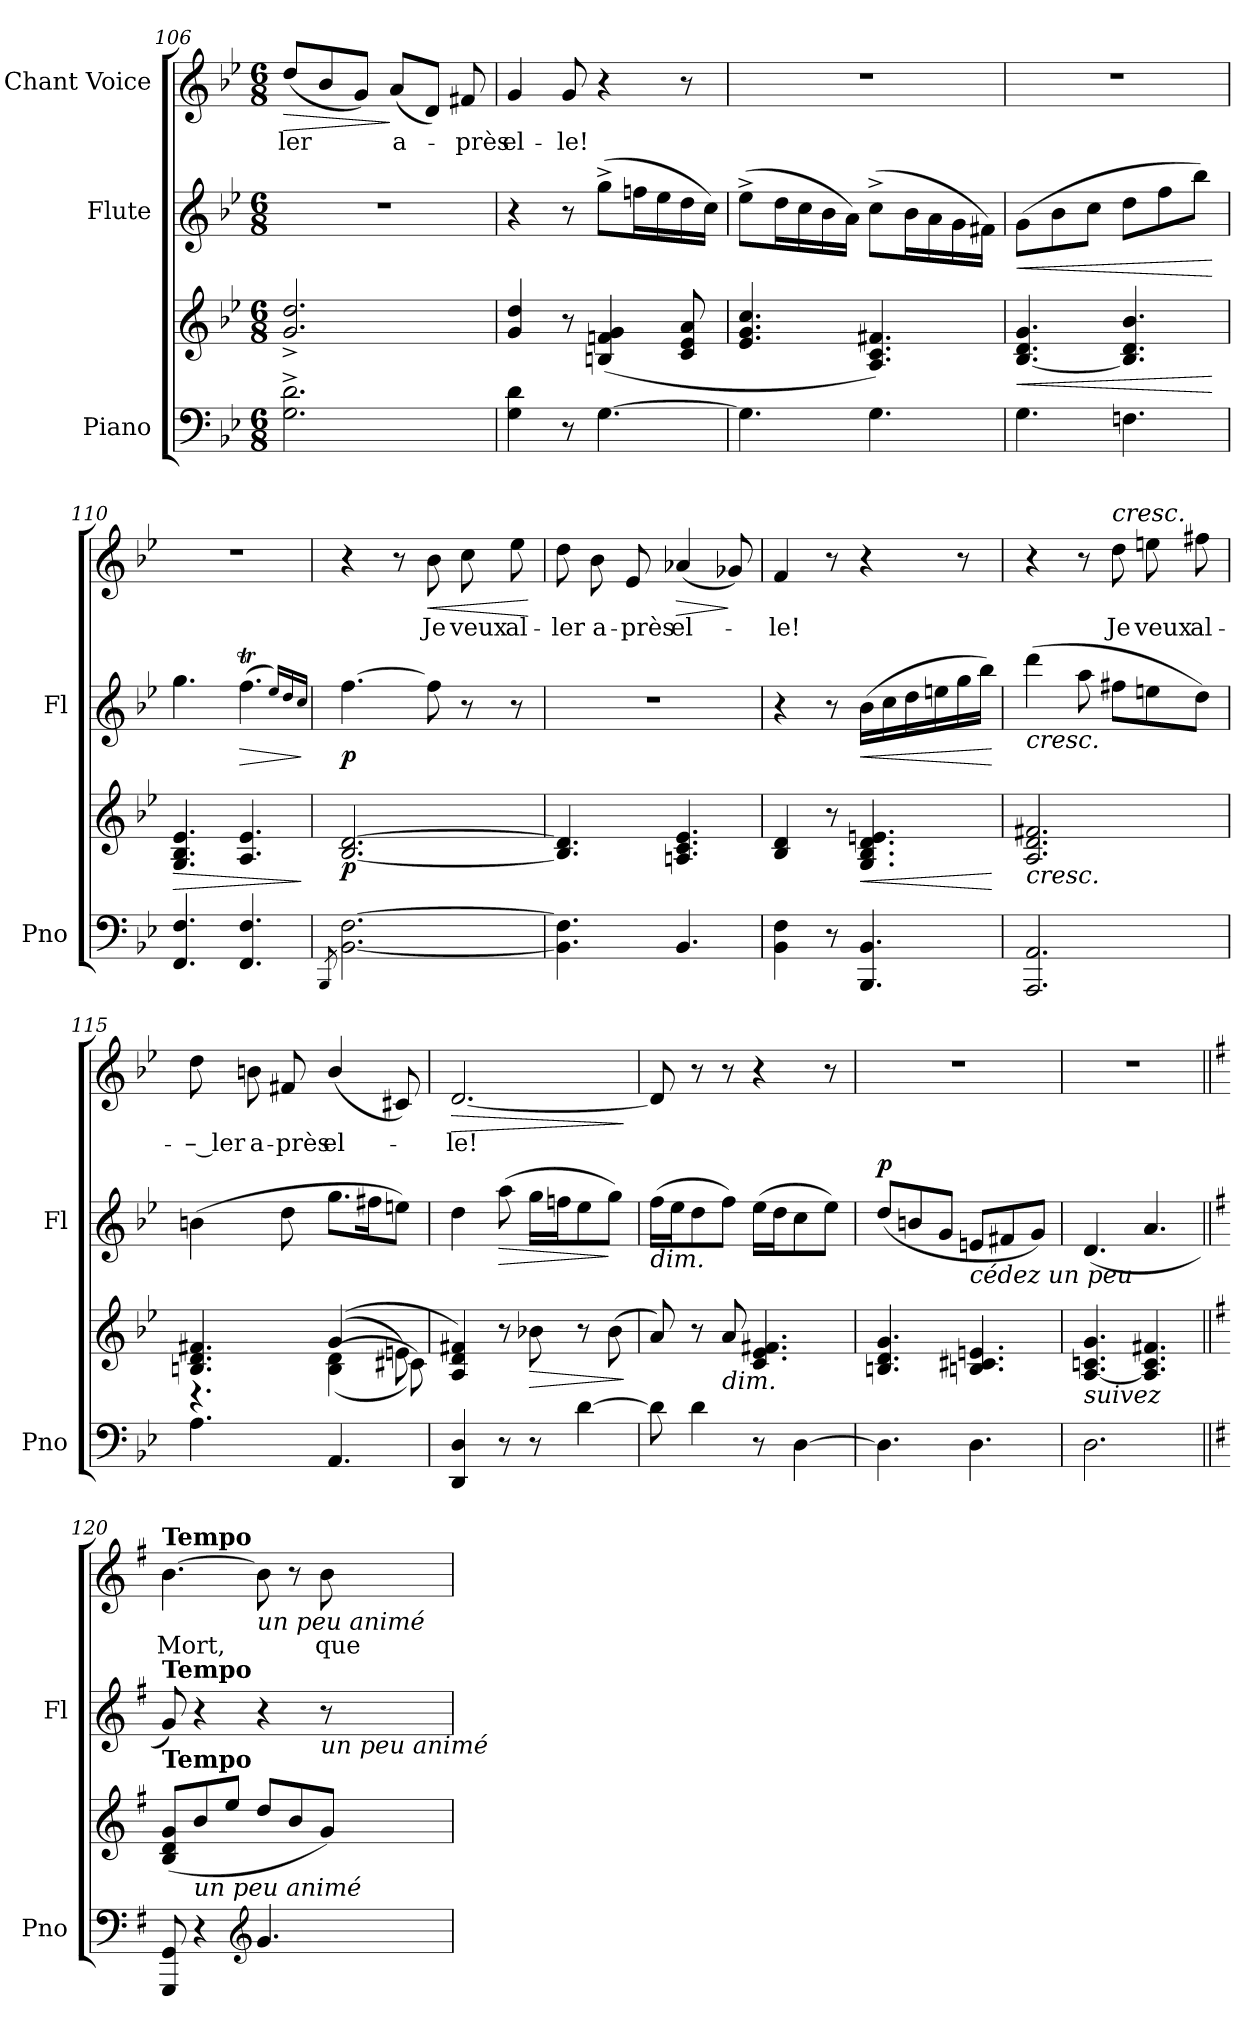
**kern	**kern	**dynam	**kern	**dynam	**kern	**text	**dynam
*part3	*part3	*part3	*part2	*part2	*part1	*part1	*part1
*staff4	*staff3	*staff3/4	*staff2	*staff2	*staff1	*staff1	*staff1
*I"Piano	*	*	*I"Flute	*	*I"Chant Voice	*	*
*I'Pno	*	*	*I'Fl	*	*	*	*
*clefF4	*clefG2	*	*clefG2	*	*clefG2	*	*
*k[b-e-]	*k[b-e-]	*	*k[b-e-]	*	*k[b-e-]	*	*
*M6/8	*M6/8	*	*M6/8	*	*M6/8	*	*
=106	=106	=106	=106	=106	=106	=106	=106
!	!	!	!	!	!	!LO:LY:b	!LO:HP:b
2.G\^ 2.d\^	2.g/^< 2.dd/^<	.	2.r	.	(8dd/L	-ler	>
.	.	.	.	.	8b-/	.	.
.	.	.	.	.	8g/J)	.	.
!	!	!	!	!	!	!LO:LY:b	!
.	.	.	.	.	(8a/L	a-	]
.	.	.	.	.	8d/J)	.	.
!	!	!	!	!	!	!LO:LY:b	!
.	.	.	.	.	8f#X/	-près	.
=107	=107	=107	=107	=107	=107	=107	=107
!	!	!	!	!	!	!LO:LY:b	!
4G\ 4d\	4g/ 4dd/	.	4r	.	4g/	el-	.
!	!	!	!	!	!	!LO:LY:b	!
8r	8r	.	8r	.	8g/	-le!	.
[4.G\	(4Bn/ 4fn/ 4g/	.	(8gg^\L	.	4r	.	.
.	.	.	16ffn\L	.	.	.	.
.	.	.	16ee-\	.	.	.	.
.	8c/ 8e-/ 8a/	.	16dd\	.	8r	.	.
.	.	.	16cc\JJ)	.	.	.	.
!!LO:LB:g=z
=108	=108	=108	=108	=108	=108	=108	=108
4.G\]	4.e-/ 4.g/ 4.cc/	.	(8ee-^\L	.	2.r	.	.
.	.	.	16dd\L	.	.	.	.
.	.	.	16cc\	.	.	.	.
.	.	.	16b-\	.	.	.	.
.	.	.	16a\JJ)	.	.	.	.
4.G\	4.A/ 4.c/ 4.f#X/)	.	(8cc^>\L	.	.	.	.
.	.	.	16b-\L	.	.	.	.
.	.	.	16a\	.	.	.	.
.	.	.	16g\	.	.	.	.
.	.	.	16f#X\JJ)	.	.	.	.
=109	=109	=109	=109	=109	=109	=109	=109
!	!	!LO:HP:b	!	!LO:HP:b	!	!	!
4.G\	[4.B-/ 4.d/ 4.g/	<	(8g\L	<	2.r	.	.
.	.	.	8b-\	.	.	.	.
.	.	.	8cc\J	.	.	.	.
4.Fn\	4.B-/] 4.d/ 4.b-/	.	8dd\L	.	.	.	.
.	.	.	8ff\	.	.	.	.
.	.	.	8bb-\J)	.	.	.	.
.	.	[	.	[	.	.	.
!!LO:PB:g=z
=110	=110	=110	=110	=110	=110	=110	=110
!	!	!LO:HP:b	!	!	!	!	!
4.FF/ 4.F/	4.G/ 4.B-/ 4.e-/	>	4.gg\	.	2.r	.	.
!	!	!	!	!LO:HP:b	!	!	!
4.FF/ 4.F/	4.A/ 4.e-/	.	(<4.ffT\	>	.	.	.
.	.	.	16qee-/LL)	.	.	.	.
.	.	.	16qdd/	.	.	.	.
.	.	.	16qcc/JJ	.	.	.	.
.	.	]	.	]	.	.	.
=111	=111	=111	=111	=111	=111	=111	=111
8qBBB-/	.	.	.	.	.	.	.
!	!	!LO:DY:b	!	!LO:DY:b	!	!	!
[2.BB-\ [2.F\	[2.B-/ [2.d/	p	[4.ff\	p	4r	.	.
.	.	.	.	.	8r	.	.
!	!	!	!	!	!	!LO:LY:b	!LO:HP:b
.	.	.	8ff\]	.	8b-\	Je	<
!	!	!	!	!	!	!LO:LY:b	!
.	.	.	8r	.	8cc\	veux	.
!	!	!	!	!	!	!LO:LY:b	!
.	.	.	8r	.	8ee-\	al-	.
.	.	.	.	.	.	.	[
=112	=112	=112	=112	=112	=112	=112	=112
!	!	!	!	!	!	!LO:LY:b	!
4.BB-\] 4.F\]	4.B-/] 4.d/]	.	2.r	.	8dd\	-ler	.
!	!	!	!	!	!	!LO:LY:b	!
.	.	.	.	.	8b-\	a-	.
!	!	!	!	!	!	!LO:LY:b	!
.	.	.	.	.	8e-/	-près	.
!	!	!	!	!	!	!LO:LY:b	!LO:HP:b
4.BB-/	4.An/ 4.c/ 4.e-/	.	.	.	(4a-X/	el-	>
.	.	.	.	.	8g-X/)	.	]
=113	=113	=113	=113	=113	=113	=113	=113
!	!	!	!	!	!	!LO:LY:b	!
4BB-\ 4F\	4B-/ 4d/	.	4r	.	4f/	-le!	.
8r	8r	.	8r	.	8r	.	.
!	!	!LO:HP:b	!	!LO:HP:b	!	!	!
4.BBB-/ 4.BB-/	4.G/ 4.B-/ 4.d/ 4.en/	<	(16b-\LL	<	4r	.	.
.	.	.	16cc\	.	.	.	.
.	.	.	16dd\	.	.	.	.
.	.	.	16een\	.	.	.	.
.	.	.	16gg\	.	8r	.	.
.	.	.	16bb-\JJ)	.	.	.	.
.	.	[	.	[	.	.	.
=114	=114	=114	=114	=114	=114	=114	=114
!	!	!	!LO:TX:b:i:t=cresc.	!	!	!	!
!	!LO:TX:b:i:t=cresc.	!	!	!	!	!	!
2.AAA/ 2.AA/	2.A/ 2.d/ 2.f#X/	.	(4ddd\	.	4r	.	.
.	.	.	8aa\	.	8r	.	.
!	!	!	!	!	!LO:TX:a:i:t=cresc.	!	!
!	!	!	!	!	!	!LO:LY:b	!
.	.	.	8ff#X\L	.	8dd\	Je	.
!	!	!	!	!	!	!LO:LY:b	!
.	.	.	8een\	.	8een\	veux	.
!	!	!	!	!	!	!LO:LY:b	!
.	.	.	8dd\J)	.	8ff#X\	al-	.
!!LO:LB:g=z
=115	=115	=115	=115	=115	=115	=115	=115
*	*^	*	*	*	*	*	*
!	!	!	!	!	!	!	!LO:LY:b	!
4.A\	4.Bn/ 4.d/ 4.f#X/	4.r	.	(4bn\	.	8dd\	-– ler	.
!	!	!	!	!	!	!	!LO:LY:b	!
.	.	.	.	.	.	8bn\	a-	.
!	!	!	!	!	!	!	!LO:LY:b	!
.	.	.	.	8dd\	.	8f#X/	-près	.
!	!	!	!	!	!	!	!LO:LY:b	!
4.AA/	((4g/	(<(>4B\ 4d\	.	8.gg\L	.	(4b/	el-	.
.	.	.	.	16ff#X\K	.	.	.	.
.	8en\)	8c#X\))	.	8een\J)	.	8c#X/)	.	.
=116	=116	=116	=116	=116	=116	=116	=116	=116
!	!	!	!	!	!	!	!LO:LY:b	!LO:HP:b
*	*v	*v	*	*	*	*	*	*
4DD/ 4D/	4A/ 4d/ 4f#X/)	.	4dd\	.	[2.d/	-le!	>
!	!	!	!	!LO:HP:b	!	!	!
8r	8r	.	(8aa\	>	.	.	.
!	!	!LO:HP:b	!	!	!	!	!
8r	8b-X\	>	16gg\LL	.	.	.	.
.	.	.	16ffn\J	.	.	.	.
[4d\	8r	.	8ee-\	.	.	.	.
.	(8b-\	.	8gg\J)	]	.	.	.
.	.	]	.	.	.	.	]
=117	=117	=117	=117	=117	=117	=117	=117
!	!	!	!LO:TX:b:i:t=dim.	!	!	!	!
8d\]	8a/)	.	(16ff\LL	.	8d/]	.	.
.	.	.	16ee-\J	.	.	.	.
4d\	8r	.	8dd\	.	8r	.	.
!	!LO:TX:b:i:t=dim.	!	!	!	!	!	!
.	8a/	.	8ff\J)	.	8r	.	.
8r	4.c/ 4.e-/ 4.f#X/	.	(16ee-\LL	.	4r	.	.
.	.	.	16dd\J	.	.	.	.
[4D\	.	.	8cc\	.	.	.	.
.	.	.	8ee-\J)	.	8r	.	.
=118	=118	=118	=118	=118	=118	=118	=118
!	!	!	!	!LO:DY:a	!	!	!
4.D\]	4.Bn/ 4.d/ 4.g/	.	(8dd/L	p	2.r	.	.
.	.	.	8bn/	.	.	.	.
.	.	.	8g/J	.	.	.	.
!	!	!	!LO:TX:b:i:t=cédez un peu	!	!	!	!
4.D\	4.Bn/ 4.c#X/ 4.en/	.	8en/L	.	.	.	.
.	.	.	8f#X/	.	.	.	.
.	.	.	8g/J)	.	.	.	.
!!LO:LB:g=z
=119	=119	=119	=119	=119	=119	=119	=119
!	!LO:TX:b:i:t=suivez	!	!	!	!	!	!
2.D\	[4.A/ 4.cn/ 4.g/	.	(4.d/	.	2.r	.	.
.	4.A/] 4.c/ 4.f#X/	.	4.a/	.	.	.	.
!!LO:PB:g=z
=120||	=120||	=120||	=120||	=120||	=120||	=120||	=120||
*k[f#]	*k[f#]	*	*k[f#]	*	*k[f#]	*	*
!	!	!	!	!	!LO:TX:a:B:t=Tempo	!	!
!	!	!	!LO:TX:a:B:t=Tempo	!	!	!	!
!	!LO:TX:a:B:t=Tempo	!	!	!	!	!	!
!	!	!	!	!	!	!LO:LY:b	!
8GGG/ 8GG/	(8B/ 8d/ 8g/L	.	8g/)	.	[4.b\	Mort,	.
!	!LO:TX:b:i:t=un peu animé	!	!	!	!	!	!
4r	8b/	.	4r	.	.	.	.
.	8ee/J	.	.	.	.	.	.
*clefG2	*	*	*	*	*	*	*
!	!	!	!	!	!LO:TX:b:i:t=un peu animé	!	!
4.g/	8dd/L	.	4r	.	8b\]	.	.
.	8b/	.	.	.	8r	.	.
!	!	!	!LO:TX:b:i:t=un peu animé	!	!	!	!
!	!	!	!	!	!	!LO:LY:b	!
.	8g/J)	.	8r	.	8b\	que	.
=	=	=	=	=	=	=	=
*-	*-	*-	*-	*-	*-	*-	*-
